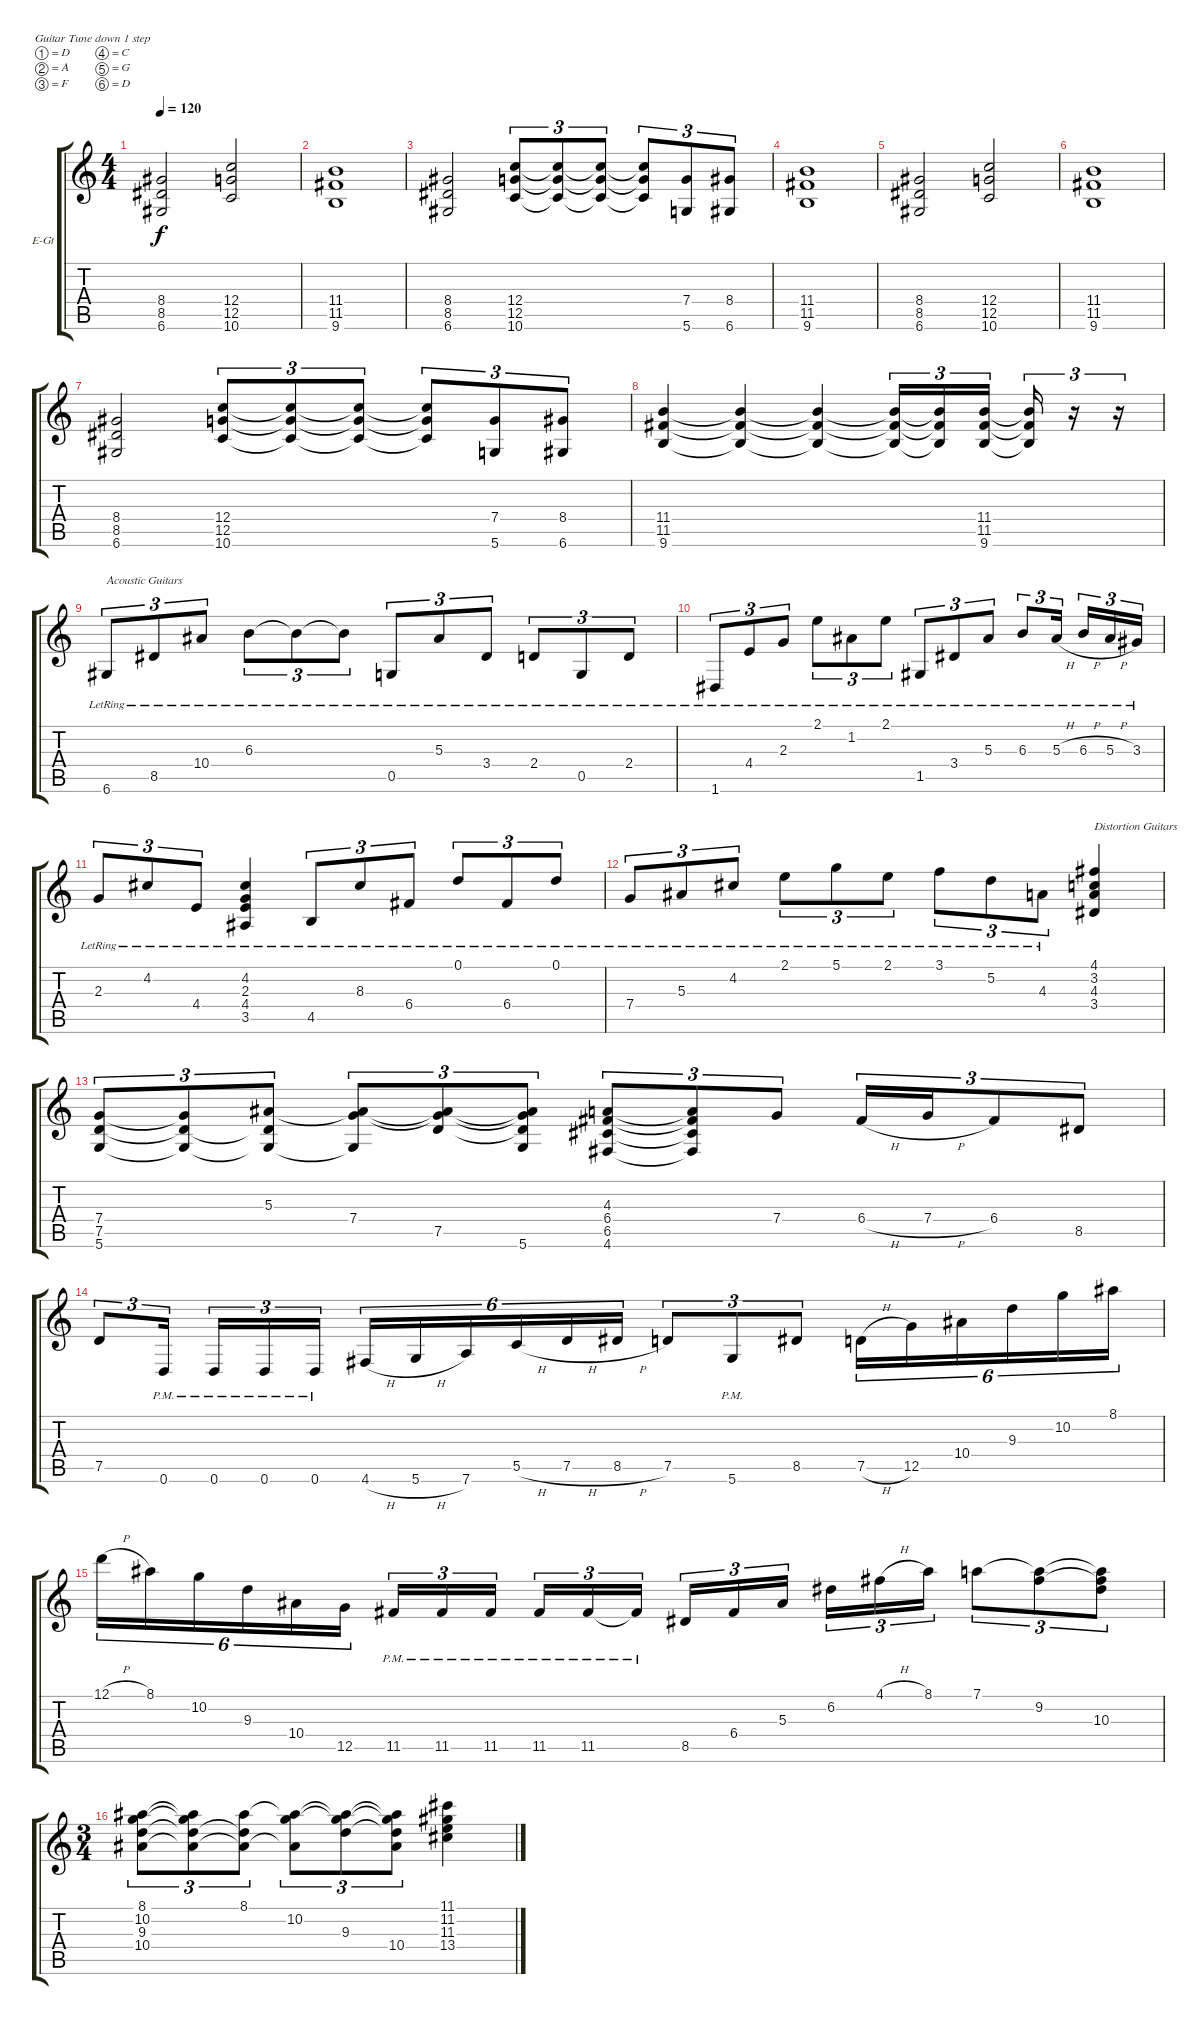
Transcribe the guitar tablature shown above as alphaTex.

\bracketExtendMode groupsimilarinstruments
\firstSystemTrackNameOrientation horizontal
\otherSystemsTrackNameOrientation horizontal
\track ("Guitar 1" "E-Gt") {instrument distortionguitar}
\staff {score tabs}
\tuning (D4 A3 F3 C3 G2 D2)
\ts (4 4)
\tempo 120
\clef g2
\ks c
(8.4 8.5 6.6).2{dy f} (12.4 12.5 10.6).2 |
(11.4 11.5 9.6).1 |
(8.4 8.5 6.6).2 (12.4 12.5 10.6).8{tu (3 2)} (12.4{t} 12.5{t} 10.6{t}).8{tu (3 2)} (12.4{t} 12.5{t} 10.6{t}).8{tu (3 2)} (12.4{t} 12.5{t} 10.6{t}).8{tu (3 2)} (7.4 5.6).8{tu (3 2)} (8.4 6.6).8{tu (3 2)} |
(11.4 11.5 9.6).1 |
(8.4 8.5 6.6).2 (12.4 12.5 10.6).2 |
(11.4 11.5 9.6).1 |
(8.4 8.5 6.6).2 (12.4 12.5 10.6).8{tu (3 2)} (12.4{t} 12.5{t} 10.6{t}).8{tu (3 2)} (12.4{t} 12.5{t} 10.6{t}).8{tu (3 2)} (12.4{t} 12.5{t} 10.6{t}).8{tu (3 2)} (7.4 5.6).8{tu (3 2)} (8.4 6.6).8{tu (3 2)} |
(11.4 11.5 9.6).4 (11.4{t} 11.5{t} 9.6{t}).4 (11.4{t} 11.5{t} 9.6{t}).4 (11.4{t} 11.5{t} 9.6{t}).16{tu (3 2)} (11.4{t} 11.5{t} 9.6{t}).16{tu (3 2)} (11.4 11.5 9.6).16{tu (3 2)} (11.4{t} 11.5{t} 9.6{t}).16{tu (3 2)} r.16{tu (3 2)} r.16{tu (3 2)} |
6.6{lr}.8{tu (3 2) txt "Acoustic Guitars"} 8.5{lr}.8{tu (3 2)} 10.4{lr}.8{tu (3 2)} 6.3{lr}.8{tu (3 2)} 6.3{lr t}.8{tu (3 2)} 6.3{lr t}.8{tu (3 2)} 0.5{lr}.8{tu (3 2)} 5.3{lr}.8{tu (3 2)} 3.4{lr}.8{tu (3 2)} 2.4{lr}.8{tu (3 2)} 0.5{lr}.8{tu (3 2)} 2.4{lr}.8{tu (3 2)} |
1.6{lr}.8{tu (3 2)} 4.4{lr}.8{tu (3 2)} 2.3{lr}.8{tu (3 2)} 2.1{lr}.8{tu (3 2)} 1.2{lr}.8{tu (3 2)} 2.1{lr}.8{tu (3 2)} 1.5{lr}.8{tu (3 2)} 3.4{lr}.8{tu (3 2)} 5.3{lr}.8{tu (3 2)} 6.3{lr}.8{tu (3 2)} 5.3{h lr}.16{tu (3 2)} 6.3{h lr}.16{tu (3 2)} 5.3{h lr}.16{tu (3 2)} 3.3{lr}.16{tu (3 2)} |
2.3{lr}.8{tu (3 2)} 4.2{lr}.8{tu (3 2)} 4.4{lr}.8{tu (3 2)} (4.2{lr} 2.3{lr} 4.4{lr} 3.5{lr}).4 4.5{lr}.8{tu (3 2)} 8.3{lr}.8{tu (3 2)} 6.4{lr}.8{tu (3 2)} 0.1{lr}.8{tu (3 2)} 6.4{lr}.8{tu (3 2)} 0.1{lr}.8{tu (3 2)} |
7.4{lr}.8{tu (3 2)} 5.3{lr}.8{tu (3 2)} 4.2{lr}.8{tu (3 2)} 2.1{lr}.8{tu (3 2)} 5.1{lr}.8{tu (3 2)} 2.1{lr}.8{tu (3 2)} 3.1{lr}.8{tu (3 2)} 5.2{lr}.8{tu (3 2)} 4.3{lr}.8{tu (3 2)} (4.1 3.2 4.3 3.4).4{txt "Distortion Guitars"} |
(7.4 7.5 5.6).8{tu (3 2)} (7.4{t} 7.5{t} 5.6{t}).8{tu (3 2)} (5.3 7.5{t} 5.6{t}).8{tu (3 2)} (5.3{t} 7.4 5.6{t}).8{tu (3 2)} (5.3{t} 7.4{t} 7.5).8{tu (3 2)} (5.3{t} 7.4{t} 7.5{t} 5.6).8{tu (3 2)} (4.3 6.4 6.5 4.6).8{tu (3 2)} (4.3{t} 6.4{t} 6.5{t} 4.6{t}).8{tu (3 2)} 7.4.8{tu (3 2)} 6.4{h}.16{tu (3 2)} 7.4{h}.16{tu (3 2)} 6.4.8{tu (3 2)} 8.5.8{tu (3 2)} |
7.5.8{tu (3 2)} 0.6{pm}.16{tu (3 2)} 0.6{pm}.16{tu (3 2)} 0.6{pm}.16{tu (3 2)} 0.6{pm}.16{tu (3 2)} 4.6{h}.16{tu (6 4)} 5.6{h}.16{tu (6 4)} 7.6.16{tu (6 4)} 5.5{h}.16{tu (6 4)} 7.5{h}.16{tu (6 4)} 8.5{h}.16{tu (6 4)} 7.5.8{tu (3 2)} 5.6{pm}.8{tu (3 2)} 8.5.8{tu (3 2)} 7.5{h}.16{tu (6 4)} 12.5.16{tu (6 4)} 10.4.16{tu (6 4)} 9.3.16{tu (6 4)} 10.2.16{tu (6 4)} 8.1.16{tu (6 4)} |
12.1{h}.16{tu (6 4)} 8.1.16{tu (6 4)} 10.2.16{tu (6 4)} 9.3.16{tu (6 4)} 10.4.16{tu (6 4)} 12.5.16{tu (6 4)} 11.5{pm}.16{tu (3 2)} 11.5{pm}.16{tu (3 2)} 11.5{pm}.16{tu (3 2)} 11.5{pm}.16{tu (3 2)} 11.5{pm}.16{tu (3 2)} 11.5{pm t}.16{tu (3 2)} 8.5.16{tu (3 2)} 6.4.16{tu (3 2)} 5.3.16{tu (3 2)} 6.2.16{tu (3 2)} 4.1{h}.16{tu (3 2)} 8.1.16{tu (3 2)} 7.1.8{tu (3 2)} (7.1{t} 9.2).8{tu (3 2)} (7.1{t} 9.2{t} 10.3).8{tu (3 2)} |
\ts (3 4)
\beaming (8 2 2 2)
(8.1 10.2 9.3 10.4).8{tu (3 2)} (8.1{t} 10.2{t} 9.3{t} 10.4{t}).8{tu (3 2)} (8.1 9.3{t} 10.4{t}).8{tu (3 2)} (8.1{t} 10.2 10.4{t}).8{tu (3 2)} (8.1{t} 10.2{t} 9.3).8{tu (3 2)} (8.1{t} 10.2{t} 9.3{t} 10.4).8{tu (3 2)} (11.1 11.2 11.3 13.4).4
